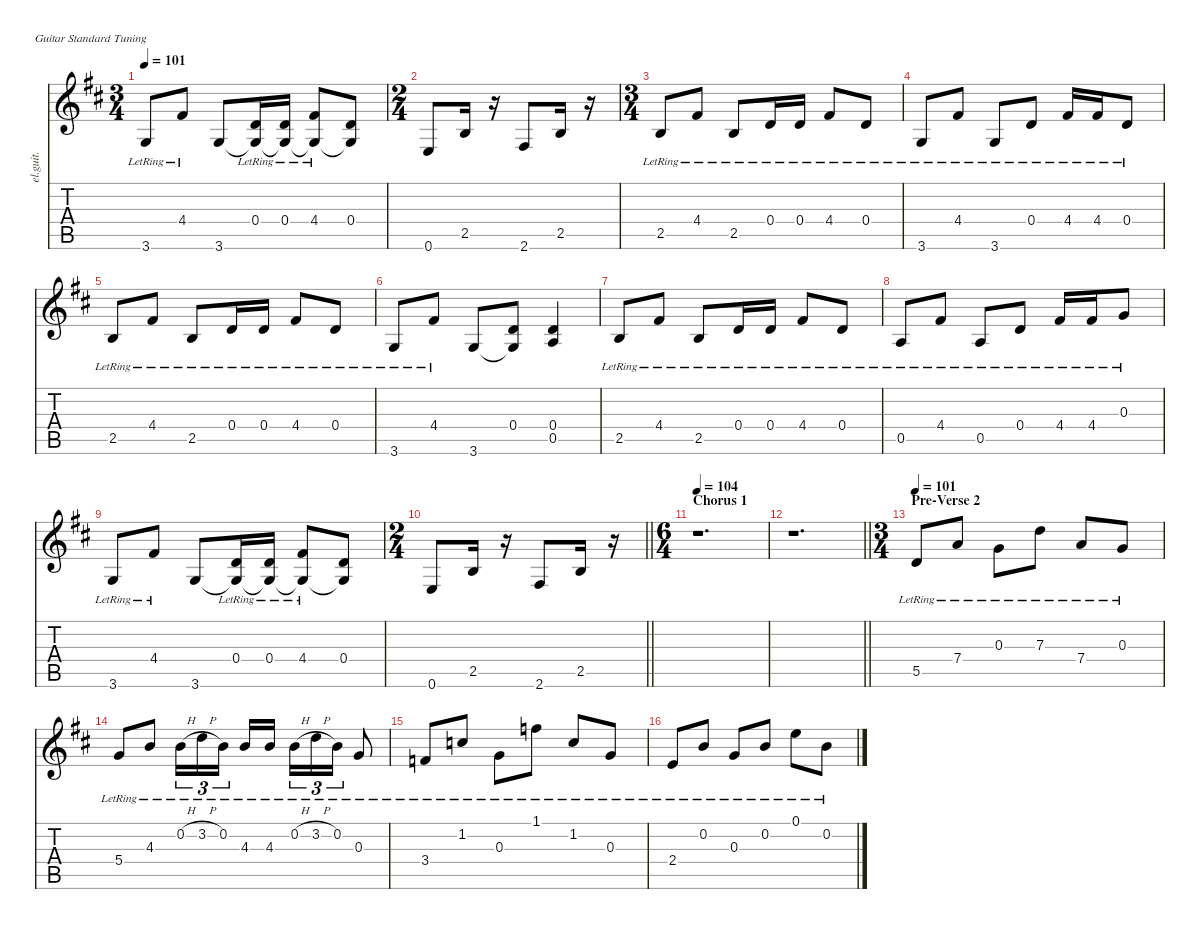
\defaultSystemsLayout 4
\hideDynamics
\bracketExtendMode nobrackets
\otherSystemsTrackNameOrientation horizontal
\track ("Guitar 1" "el.guit.") {defaultSystemsLayout 32 instrument electricguitarclean}
\staff {score tabs}
\tuning (E4 B3 G3 D3 A2 E2)
\ts (3 4)
\tempo 101
\clef g2
\ks bminor
3.6{lr acc forcenatural}.8{dy f beam Up} 4.4{lr acc #}.8{beam Up} 3.6{acc forcenatural}.8{beam Up} (0.4{lr acc forcenatural} 3.6{t acc forcenatural}).16{beam Up} (0.4{lr acc forcenatural} 3.6{t acc forcenatural}).16{beam Up} (4.4{lr acc #} 3.6{t acc forcenatural}).8{beam Up} (0.4{acc forcenatural} 3.6{t acc forcenatural}).8{beam Up} |
\ts (2 4)
\beaming (8 2 2)
0.6{acc forcenatural}.8{beam Up} 2.5{acc forcenatural}.16{beam Up} r.16{beam Up} 2.6{acc #}.8{beam Up} 2.5{acc forcenatural}.16{beam Up} r.16{beam Up} |
\ts (3 4)
\beaming (8 2 2 2)
2.5{lr acc forcenatural}.8{beam Up} 4.4{lr acc #}.8{beam Up} 2.5{lr acc forcenatural}.8{beam Up} 0.4{lr acc forcenatural}.16{beam Up} 0.4{lr acc forcenatural}.16{beam Up} 4.4{lr acc #}.8{beam Up} 0.4{lr acc forcenatural}.8{beam Up} |
3.6{lr acc forcenatural}.8{beam Up} 4.4{lr acc #}.8{beam Up} 3.6{lr acc forcenatural}.8{beam Up} 0.4{lr acc forcenatural}.8{beam Up} 4.4{lr acc #}.16{beam Up} 4.4{lr acc #}.16{beam Up} 0.4{lr acc forcenatural}.8{beam Up} |
2.5{lr acc forcenatural}.8{beam Up} 4.4{lr acc #}.8{beam Up} 2.5{lr acc forcenatural}.8{beam Up} 0.4{lr acc forcenatural}.16{beam Up} 0.4{lr acc forcenatural}.16{beam Up} 4.4{lr acc #}.8{beam Up} 0.4{lr acc forcenatural}.8{beam Up} |
3.6{lr acc forcenatural}.8{beam Up} 4.4{lr acc #}.8{beam Up} 3.6{acc forcenatural}.8{beam Up} (0.4{acc forcenatural} 3.6{t acc forcenatural}).8{beam Up} (0.4{acc forcenatural} 0.5{acc forcenatural}).4{beam Up} |
2.5{lr acc forcenatural}.8{beam Up} 4.4{lr acc #}.8{beam Up} 2.5{lr acc forcenatural}.8{beam Up} 0.4{lr acc forcenatural}.16{beam Up} 0.4{lr acc forcenatural}.16{beam Up} 4.4{lr acc #}.8{beam Up} 0.4{lr acc forcenatural}.8{beam Up} |
0.5{lr acc forcenatural}.8{beam Up} 4.4{lr acc #}.8{beam Up} 0.5{lr acc forcenatural}.8{beam Up} 0.4{lr acc forcenatural}.8{beam Up} 4.4{lr acc #}.16{beam Up} 4.4{lr acc #}.16{beam Up} 0.3{lr acc forcenatural}.8{beam Up} |
3.6{lr acc forcenatural}.8{beam Up} 4.4{lr acc #}.8{beam Up} 3.6{acc forcenatural}.8{beam Up} (0.4{lr acc forcenatural} 3.6{t acc forcenatural}).16{beam Up} (0.4{lr acc forcenatural} 3.6{t acc forcenatural}).16{beam Up} (4.4{lr acc #} 3.6{t acc forcenatural}).8{beam Up} (0.4{acc forcenatural} 3.6{t acc forcenatural}).8{beam Up} |
\ts (2 4)
\beaming (8 2 2)
\barLineRight lightlight
0.6{acc forcenatural}.8{beam Up} 2.5{acc forcenatural}.16{beam Up} r.16{beam Up} 2.6{acc #}.8{beam Up} 2.5{acc forcenatural}.16{beam Up} r.16{beam Up} |
\ts (6 4)
\beaming (8 6 6)
\section ("" "Chorus 1")
\tempo 104
r.1{d beam Down} |
\barLineRight lightlight
r.1{d beam Down} |
\ts (3 4)
\beaming (8 2 2 2)
\section ("" "Pre-Verse 2")
\tempo 101
5.5{lr acc forcenatural}.8{beam Up} 7.4{lr acc forcenatural}.8{beam Up} 0.3{lr acc forcenatural}.8{beam Down} 7.3{lr acc forcenatural}.8{beam Down} 7.4{lr acc forcenatural}.8{beam Up} 0.3{lr acc forcenatural}.8{beam Up} |
5.4{lr acc forcenatural}.8{beam Up} 4.3{lr acc forcenatural}.8{beam Up} 0.2{h lr acc forcenatural}.16{tu (3 2) beam Down} 3.2{h lr acc forcenatural}.16{tu (3 2) beam Down} 0.2{lr acc forcenatural}.16{tu (3 2) beam Down} 4.3{lr acc forcenatural}.16{beam Up} 4.3{lr acc forcenatural}.16{beam Up} 0.2{h lr acc forcenatural}.16{tu (3 2) beam Down} 3.2{h lr acc forcenatural}.16{tu (3 2) beam Down} 0.2{lr acc forcenatural}.16{tu (3 2) beam Down} 0.3{lr acc forcenatural}.8{beam Up} |
3.4{lr acc forcenatural}.8{beam Up} 1.2{lr acc forcenatural}.8{beam Up} 0.3{lr acc forcenatural}.8{beam Down} 1.1{lr acc forcenatural}.8{beam Down} 1.2{lr acc forcenatural}.8{beam Up} 0.3{lr acc forcenatural}.8{beam Up} |
2.4{lr acc forcenatural}.8{beam Up} 0.2{lr acc forcenatural}.8{beam Up} 0.3{lr acc forcenatural}.8{beam Up} 0.2{lr acc forcenatural}.8{beam Up} 0.1{lr acc forcenatural}.8{beam Down} 0.2{lr acc forcenatural}.8{beam Down}
